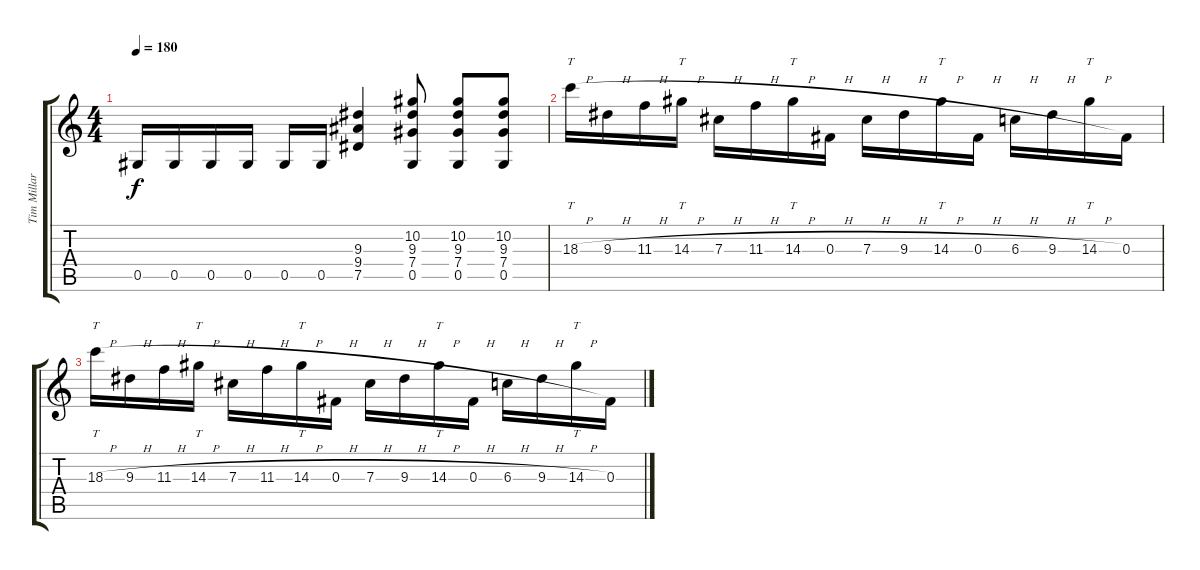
\track ("Tim Millar (Rhythm)" "Tim Millar") {instrument distortionguitar}
\staff {score tabs}
\tuning (Eb4 Bb3 Gb3 Db3 Ab2 Eb2) {hide}
\ts (4 4)
\tempo 180
\clef g2
\ks c
0.5.16{dy f} 0.5.16 0.5.16 0.5.16 0.5.16 0.5.16 (9.3 9.4 7.5).4 (10.2 9.3 7.4 0.5).8 (10.2 9.3 7.4 0.5).8 (10.2 9.3 7.4 0.5).8 |
18.3{h}.16{tt} 9.3{h}.16 11.3{h}.16 14.3{h}.16{tt} 7.3{h}.16 11.3{h}.16 14.3{h}.16{tt} 0.3{h}.16 7.3{h}.16 9.3{h}.16 14.3{h}.16{tt} 0.3{h}.16 6.3{h}.16 9.3{h}.16 14.3{h}.16{tt} 0.3.16 |
18.3{h}.16{tt} 9.3{h}.16 11.3{h}.16 14.3{h}.16{tt} 7.3{h}.16 11.3{h}.16 14.3{h}.16{tt} 0.3{h}.16 7.3{h}.16 9.3{h}.16 14.3{h}.16{tt} 0.3{h}.16 6.3{h}.16 9.3{h}.16 14.3{h}.16{tt} 0.3.16
